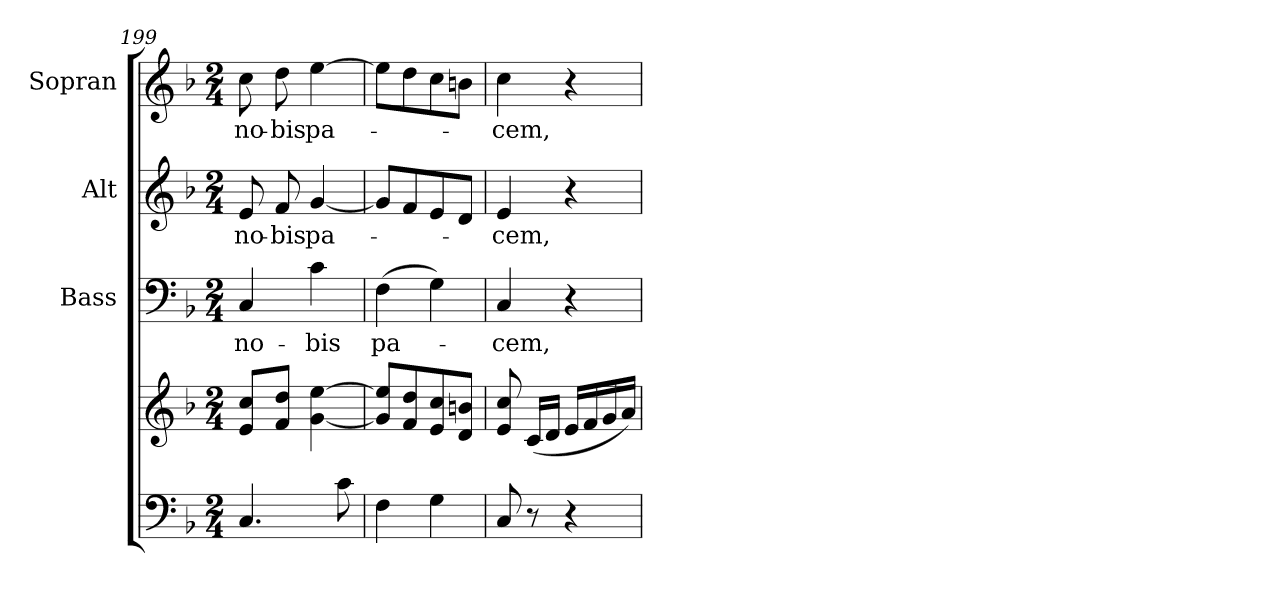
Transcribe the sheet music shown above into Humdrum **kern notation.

**kern	**kern	**kern	**text	**kern	**text	**kern	**text
*part4	*part4	*part3	*part3	*part2	*part2	*part1	*part1
*staff5	*staff4	*staff3	*staff3	*staff2	*staff2	*staff1	*staff1
*	*	*I"Bass	*	*I"Alt	*	*I"Sopran	*
*	*	*I'B.	*	*I'A.	*	*I'S.	*
*clefF4	*clefG2	*clefF4	*	*clefG2	*	*clefG2	*
*k[b-]	*k[b-]	*k[b-]	*	*k[b-]	*	*k[b-]	*
*F:	*F:	*F:	*	*F:	*	*F:	*
*M2/4	*M2/4	*M2/4	*	*M2/4	*	*M2/4	*
=199	=199	=199	=199	=199	=199	=199	=199
!	!	!	!LO:LY:b	!	!LO:LY:b	!	!LO:LY:b
4.C/	8e/ 8cc/L	4C/	no-	8e/	no-	8cc\	no-
!	!	!	!	!	!LO:LY:b	!	!LO:LY:b
.	8f/ 8dd/J	.	.	8f/	-bis	8dd\	-bis
!	!	!	!LO:LY:b	!	!LO:LY:b	!	!LO:LY:b
.	[4g\ [4ee\	4c\	-bis	[4g/	pa-	[4ee\	pa-
8c\	.	.	.	.	.	.	.
=200	=200	=200	=200	=200	=200	=200	=200
!	!	!	!LO:LY:b	!	!	!	!
4F\	8g/] 8ee/]L	(>4F\	pa-	8g/L]	.	8ee\L]	.
.	8f/ 8dd/	.	.	8f/	.	8dd\	.
4G\	8e/ 8cc/	4G\)	.	8e/	.	8cc\	.
.	8d/ 8bn/J	.	.	8d/J	.	8bn\J	.
!!LO:LB:g=z
=201	=201	=201	=201	=201	=201	=201	=201
!	!	!	!LO:LY:b	!	!LO:LY:b	!	!LO:LY:b
8C/	8e/ 8cc/	4C/	-cem,	4e/	-cem,	4cc\	-cem,
8r	(<16c/LL	.	.	.	.	.	.
.	16d/JJ	.	.	.	.	.	.
4r	16e/LL	4r	.	4r	.	4r	.
.	16f/	.	.	.	.	.	.
.	16g/	.	.	.	.	.	.
.	16a/JJ)	.	.	.	.	.	.
=	=	=	=	=	=	=	=
*-	*-	*-	*-	*-	*-	*-	*-
